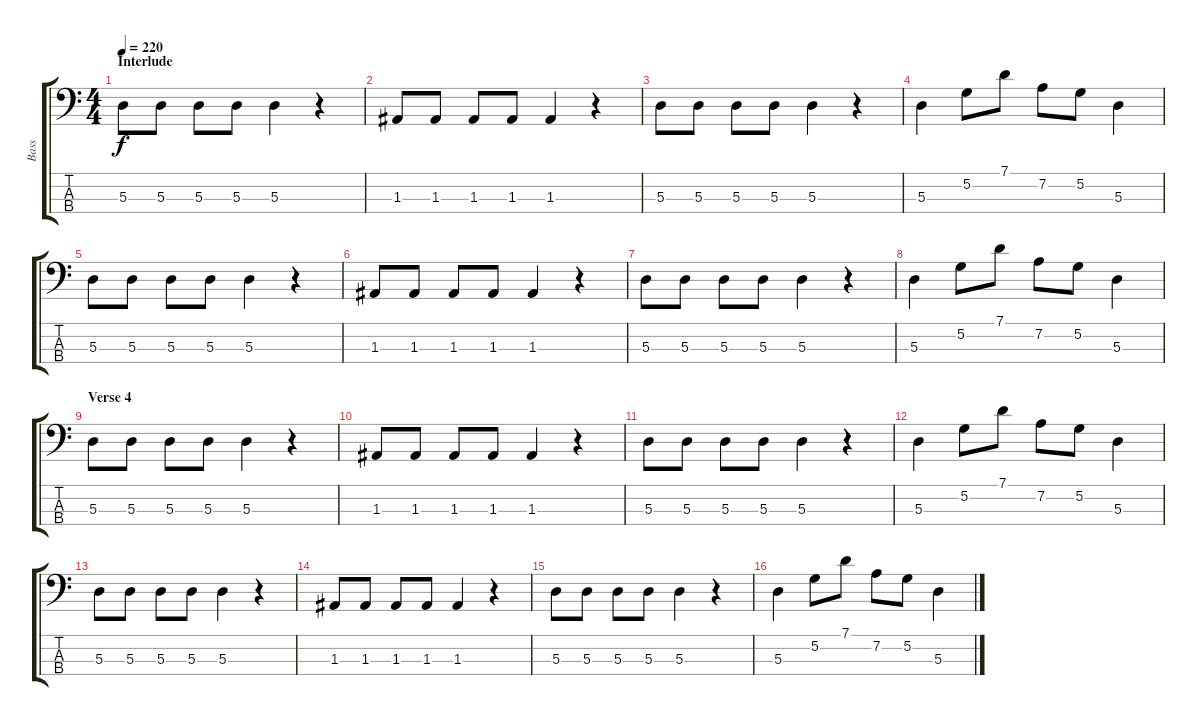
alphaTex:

\track ("Bass" "Bass") {instrument electricbassfinger}
\staff {score tabs}
\tuning (G2 D2 A1 E1) {hide}
\ts (4 4)
\section ("" "Interlude")
\tempo 220
\clef f4
\ks c
5.3.8{dy f} 5.3.8 5.3.8 5.3.8 5.3.4 r.4 |
1.3.8 1.3.8 1.3.8 1.3.8 1.3.4 r.4 |
5.3.8 5.3.8 5.3.8 5.3.8 5.3.4 r.4 |
5.3.4 5.2.8 7.1.8 7.2.8 5.2.8 5.3.4 |
5.3.8 5.3.8 5.3.8 5.3.8 5.3.4 r.4 |
1.3.8 1.3.8 1.3.8 1.3.8 1.3.4 r.4 |
5.3.8 5.3.8 5.3.8 5.3.8 5.3.4 r.4 |
5.3.4 5.2.8 7.1.8 7.2.8 5.2.8 5.3.4 |
\section ("" "Verse 4")
5.3.8 5.3.8 5.3.8 5.3.8 5.3.4 r.4 |
1.3.8 1.3.8 1.3.8 1.3.8 1.3.4 r.4 |
5.3.8 5.3.8 5.3.8 5.3.8 5.3.4 r.4 |
5.3.4 5.2.8 7.1.8 7.2.8 5.2.8 5.3.4 |
5.3.8 5.3.8 5.3.8 5.3.8 5.3.4 r.4 |
1.3.8 1.3.8 1.3.8 1.3.8 1.3.4 r.4 |
5.3.8 5.3.8 5.3.8 5.3.8 5.3.4 r.4 |
5.3.4 5.2.8 7.1.8 7.2.8 5.2.8 5.3.4
